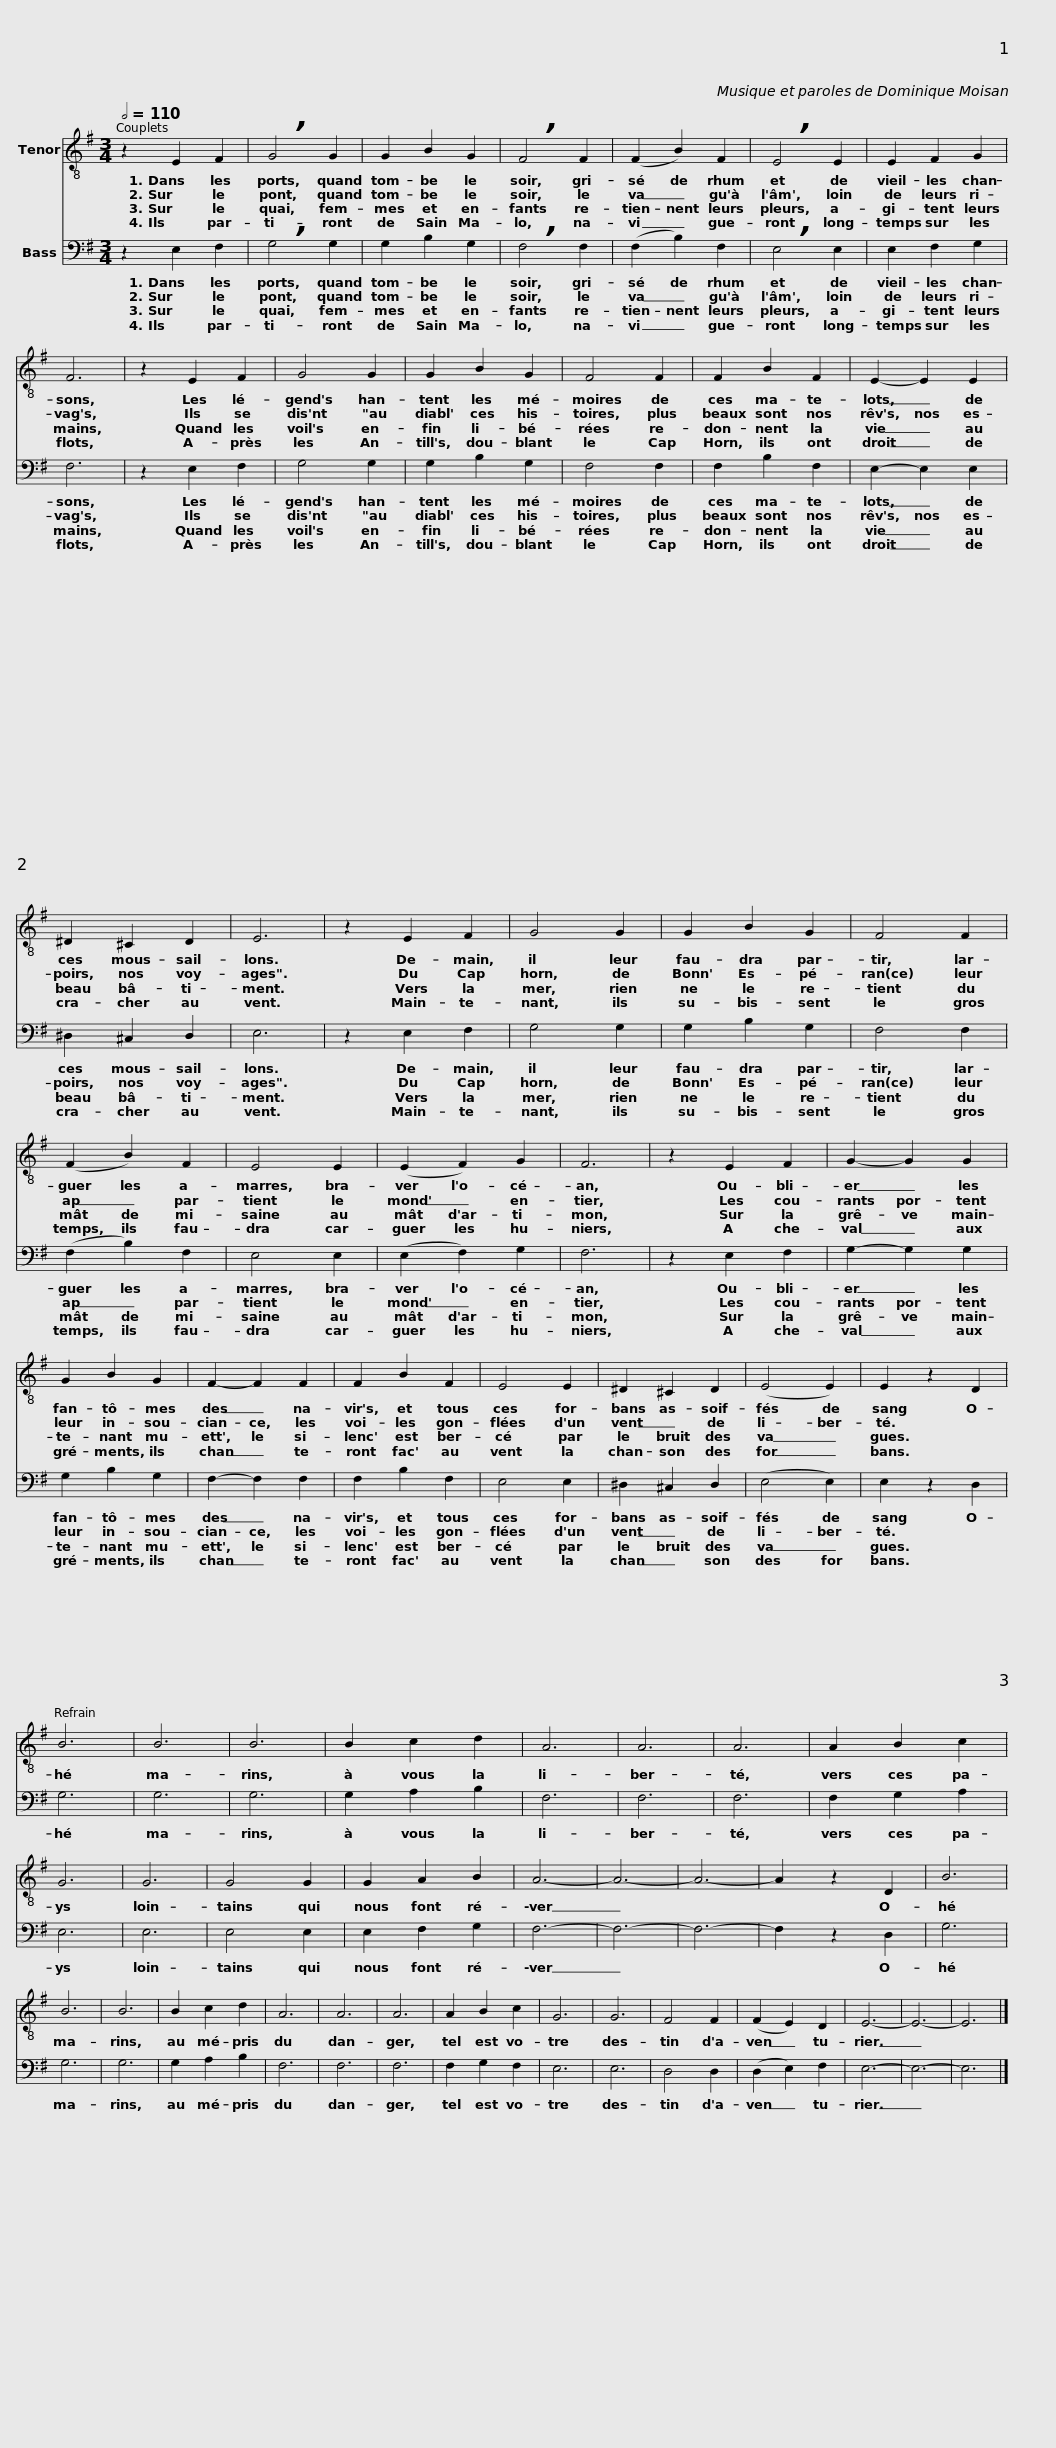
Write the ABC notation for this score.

X:1
%%score 1 2
L:1/8
Q:1/2=110
M:3/4
I:linebreak $
K:G
V:1 treble-8
V:2 bass
V:1
 z2 E2 F2 | !breath!G4 G2 | G2 B2 G2 | !breath!F4 F2 | (F2 B2) F2 | %5
 !breath!E4 E2 | E2 F2 G2 | F6 |$ z2 E2 F2 | G4 G2 | %10
 G2 B2 G2 | F4 F2 | F2 B2 F2 | E2- E2 E2 | ^D2 ^C2 D2 | %15
 E6 |$ z2 E2 F2 | G4 G2 | G2 B2 G2 | F4 F2 | %20
 (F2 B2) F2 | E4 E2 | (E2 F2) G2 | F6 |$ z2 E2 F2 | %25
 G2- G2 G2 | G2 B2 G2 | F2- F2 F2 |$ F2 B2 F2 | E4 E2 | %30
 ^D2- ^C2 D2 | (E4 E2) | E2 z2 D2 |$ B6 | B6 | %35
 B6 | B2 c2 d2 | A6 | A6 | A6 | %40
 A2 B2 c2 | G6 | G6 | G4 G2 | G2 A2 B2 | %45
 A6- | A6- | A6- | A2 z2 D2 |$ B6 | %50
 B6 | B6 | B2 c2 d2 | A6 | A6 | %55
 A6 |$ A2 B2 c2 | G6 | G6 | F4 F2 | %60
 (F2 E2) D2 | E6- | E6- | E6 |] %64
V:2
 z2 E,2 F,2 | !breath!G,4 G,2 | G,2 B,2 G,2 | !breath!F,4 F,2 | (F,2 B,2) F,2 | %5
 !breath!E,4 E,2 | E,2 F,2 G,2 | F,6 |$ z2 E,2 F,2 | G,4 G,2 | %10
 G,2 B,2 G,2 | F,4 F,2 | F,2 B,2 F,2 | E,2- E,2 E,2 | ^D,2 ^C,2 D,2 | %15
 E,6 |$ z2 E,2 F,2 | G,4 G,2 | G,2 B,2 G,2 | F,4 F,2 | %20
 (F,2 B,2) F,2 | E,4 E,2 | (E,2 F,2) G,2 | F,6 |$ z2 E,2 F,2 | %25
 G,2- G,2 G,2 | G,2 B,2 G,2 | F,2- F,2 F,2 |$ F,2 B,2 F,2 | E,4 E,2 | %30
 ^D,2- ^C,2 D,2 | (E,4 E,2) | E,2 z2 D,2 |$ G,6 | G,6 | %35
 G,6 | G,2 A,2 B,2 | F,6 | F,6 | F,6 | %40
 F,2 G,2 A,2 | E,6 | E,6 | E,4 E,2 | E,2 F,2 G,2 | %45
 F,6- | F,6- | F,6- | F,2 z2 D,2 |$ G,6 | %50
 G,6 | G,6 | G,2 A,2 B,2 | F,6 | F,6 | %55
 F,6 |$ F,2 G,2 F,2 | E,6 | E,6 | D,4 D,2 | %60
 (D,2 E,2) F,2 | E,6- | E,6- | E,6 |] %64
